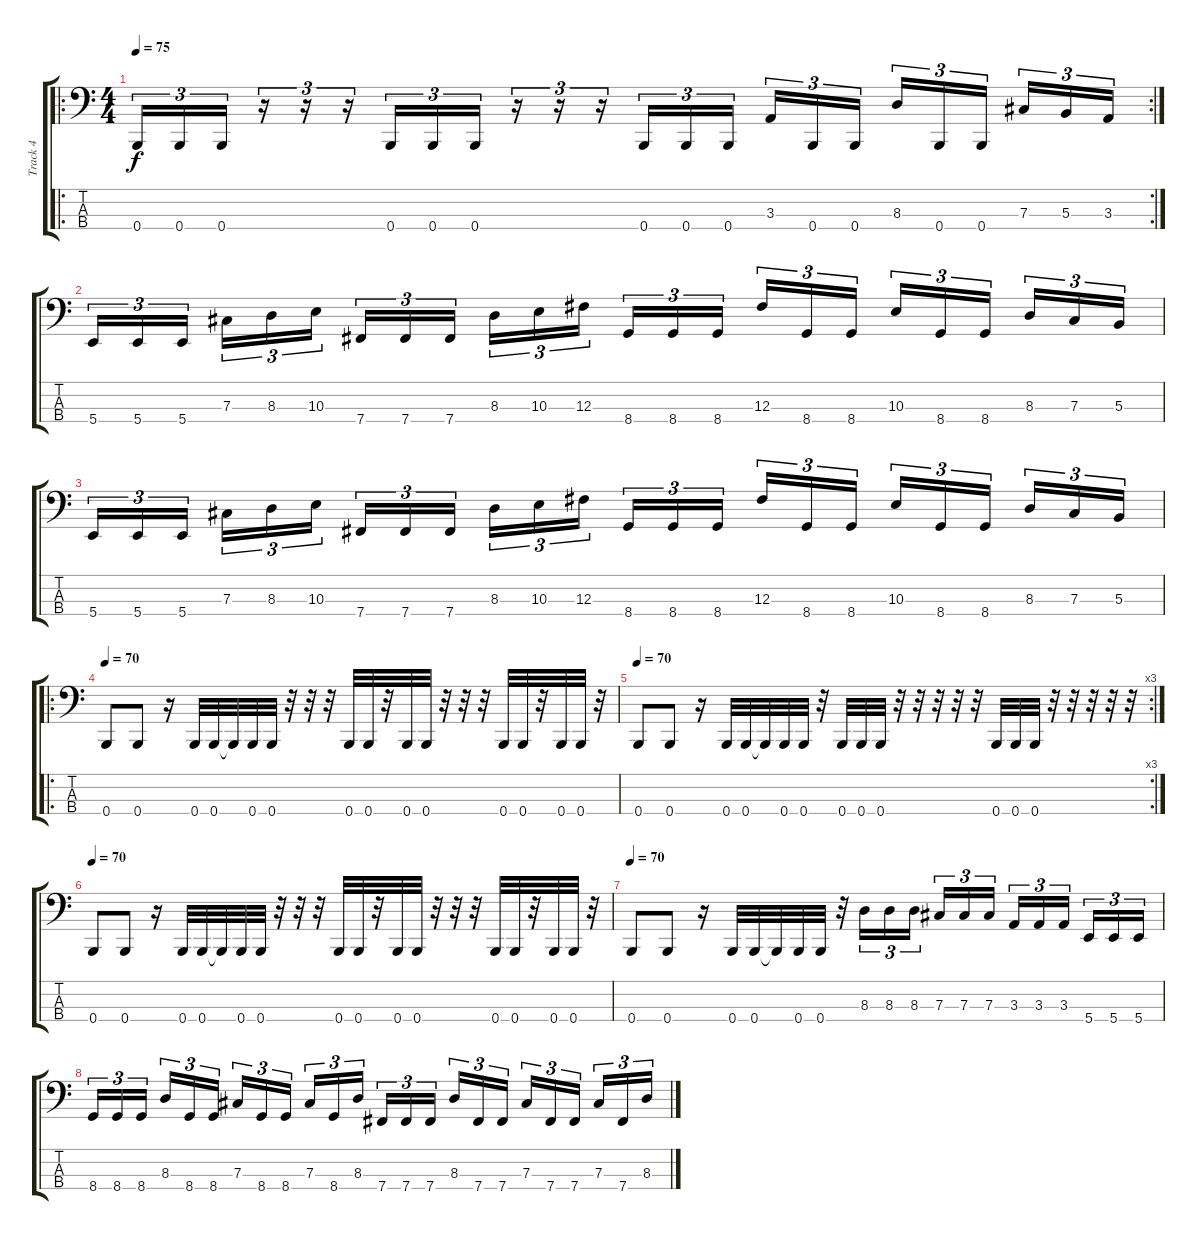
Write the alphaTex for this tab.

\track ("Track 4" "Track 4") {instrument electricbassfinger}
\staff {score tabs}
\tuning (E2 B1 Gb1 B0) {hide}
\ro
\rc 2
\ts (4 4)
\tempo 75
\clef f4
\ks c
0.4.16{tu (3 2) dy f} 0.4.16{tu (3 2)} 0.4.16{tu (3 2)} r.16{tu (3 2)} r.16{tu (3 2)} r.16{tu (3 2)} 0.4.16{tu (3 2)} 0.4.16{tu (3 2)} 0.4.16{tu (3 2)} r.16{tu (3 2)} r.16{tu (3 2)} r.16{tu (3 2)} 0.4.16{tu (3 2)} 0.4.16{tu (3 2)} 0.4.16{tu (3 2) beam splitsecondary} 3.3.16{tu (3 2)} 0.4.16{tu (3 2)} 0.4.16{tu (3 2)} 8.3.16{tu (3 2)} 0.4.16{tu (3 2)} 0.4.16{tu (3 2) beam splitsecondary} 7.3.16{tu (3 2)} 5.3.16{tu (3 2)} 3.3.16{tu (3 2)} |
5.4.16{tu (3 2)} 5.4.16{tu (3 2)} 5.4.16{tu (3 2) beam splitsecondary} 7.3.16{tu (3 2)} 8.3.16{tu (3 2)} 10.3.16{tu (3 2)} 7.4.16{tu (3 2)} 7.4.16{tu (3 2)} 7.4.16{tu (3 2) beam splitsecondary} 8.3.16{tu (3 2)} 10.3.16{tu (3 2)} 12.3.16{tu (3 2)} 8.4.16{tu (3 2)} 8.4.16{tu (3 2)} 8.4.16{tu (3 2) beam splitsecondary} 12.3.16{tu (3 2)} 8.4.16{tu (3 2)} 8.4.16{tu (3 2)} 10.3.16{tu (3 2)} 8.4.16{tu (3 2)} 8.4.16{tu (3 2) beam splitsecondary} 8.3.16{tu (3 2)} 7.3.16{tu (3 2)} 5.3.16{tu (3 2)} |
5.4.16{tu (3 2)} 5.4.16{tu (3 2)} 5.4.16{tu (3 2) beam splitsecondary} 7.3.16{tu (3 2)} 8.3.16{tu (3 2)} 10.3.16{tu (3 2)} 7.4.16{tu (3 2)} 7.4.16{tu (3 2)} 7.4.16{tu (3 2) beam splitsecondary} 8.3.16{tu (3 2)} 10.3.16{tu (3 2)} 12.3.16{tu (3 2)} 8.4.16{tu (3 2)} 8.4.16{tu (3 2)} 8.4.16{tu (3 2) beam splitsecondary} 12.3.16{tu (3 2)} 8.4.16{tu (3 2)} 8.4.16{tu (3 2)} 10.3.16{tu (3 2)} 8.4.16{tu (3 2)} 8.4.16{tu (3 2) beam splitsecondary} 8.3.16{tu (3 2)} 7.3.16{tu (3 2)} 5.3.16{tu (3 2)} |
\ro
\tempo 70
0.4.8 0.4.8 r.16 0.4.32 0.4.32 0.4{t}.32 0.4.32 0.4.32 r.32 r.32 r.32 0.4.32 0.4.32 r.32 0.4.32 0.4.32 r.32 r.32 r.32 0.4.32 0.4.32 r.32 0.4.32 0.4.32 r.32 |
\rc 3
\tempo 70
0.4.8 0.4.8 r.16 0.4.32 0.4.32 0.4{t}.32 0.4.32 0.4.32 r.32 0.4.32 0.4.32 0.4.32 r.32 r.32 r.32 r.32 r.32 0.4.32 0.4.32 0.4.32 r.32 r.32 r.32 r.32 r.32 |
\tempo 70
0.4.8 0.4.8 r.16 0.4.32 0.4.32 0.4{t}.32 0.4.32 0.4.32 r.32 r.32 r.32 0.4.32 0.4.32 r.32 0.4.32 0.4.32 r.32 r.32 r.32 0.4.32 0.4.32 r.32 0.4.32 0.4.32 r.32 |
\tempo 70
0.4.8 0.4.8 r.16 0.4.32 0.4.32 0.4{t}.32 0.4.32 0.4.32 r.32 8.3.16{tu (3 2)} 8.3.16{tu (3 2)} 8.3.16{tu (3 2) beam splitsecondary} 7.3.16{tu (3 2)} 7.3.16{tu (3 2)} 7.3.16{tu (3 2)} 3.3.16{tu (3 2)} 3.3.16{tu (3 2)} 3.3.16{tu (3 2) beam splitsecondary} 5.4.16{tu (3 2)} 5.4.16{tu (3 2)} 5.4.16{tu (3 2)} |
8.4.16{tu (3 2)} 8.4.16{tu (3 2)} 8.4.16{tu (3 2) beam splitsecondary} 8.3.16{tu (3 2)} 8.4.16{tu (3 2)} 8.4.16{tu (3 2)} 7.3.16{tu (3 2)} 8.4.16{tu (3 2)} 8.4.16{tu (3 2) beam splitsecondary} 7.3.16{tu (3 2)} 8.4.16{tu (3 2)} 8.3.16{tu (3 2)} 7.4.16{tu (3 2)} 7.4.16{tu (3 2)} 7.4.16{tu (3 2) beam splitsecondary} 8.3.16{tu (3 2)} 7.4.16{tu (3 2)} 7.4.16{tu (3 2)} 7.3.16{tu (3 2)} 7.4.16{tu (3 2)} 7.4.16{tu (3 2) beam splitsecondary} 7.3.16{tu (3 2)} 7.4.16{tu (3 2)} 8.3.16{tu (3 2)}
